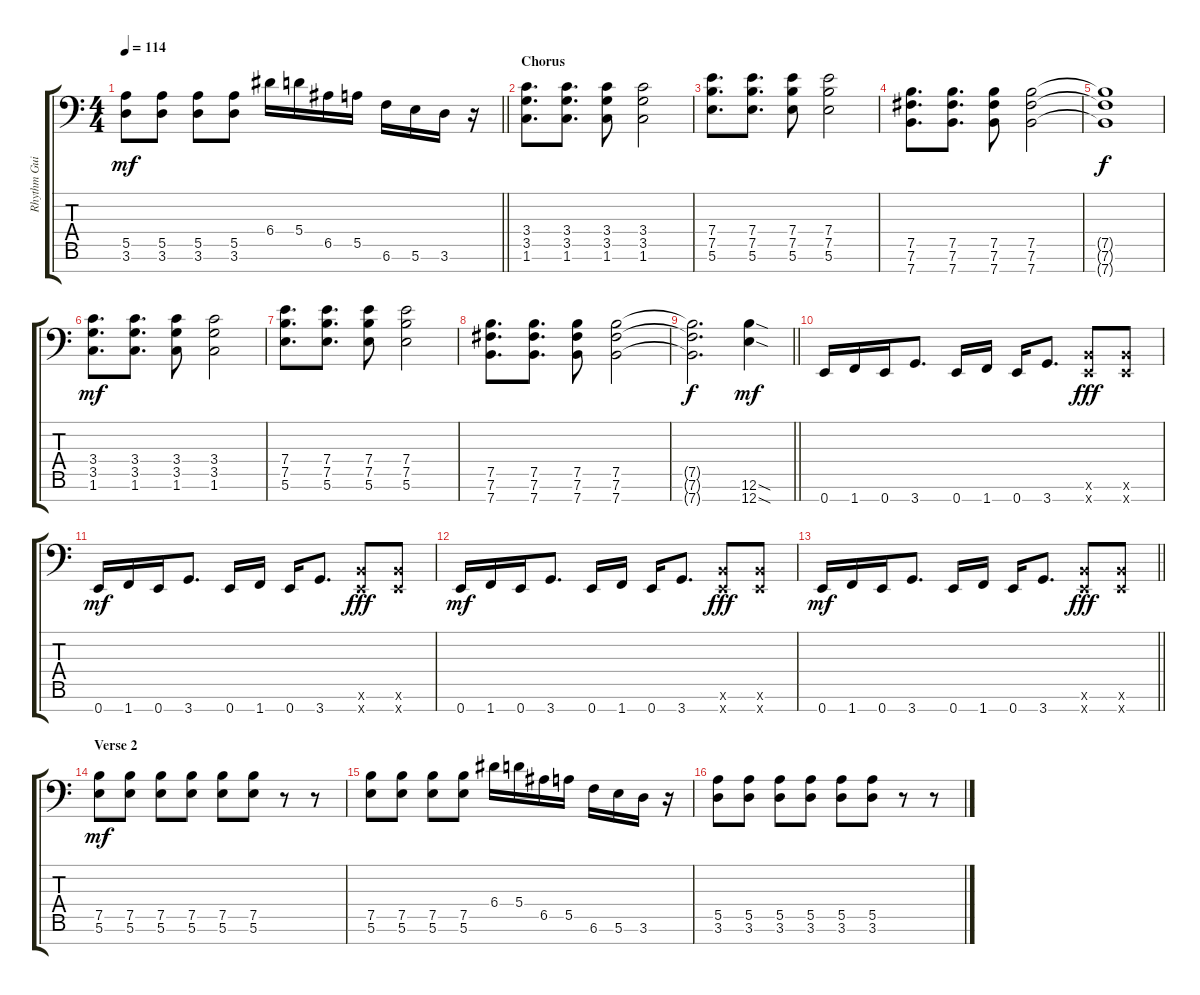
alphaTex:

\track ("Rhythm Guitar" "Rhythm Gui") {instrument distortionguitar}
\staff {score tabs}
\tuning (B3 G3 D3 A2 E2 B1 E1) {hide}
\ts (4 4)
\tempo 114
\clef f4
\barLineRight lightlight
\ks c
(5.5 3.6).8{dy mf} (5.5 3.6).8 (5.5 3.6).8 (5.5 3.6).8 6.4.16 5.4.16 6.5.16 5.5.16 6.6.16 5.6.16 3.6.16 r.16 |
\section ("" "Chorus")
(3.4 3.5 1.6).8{d} (3.4 3.5 1.6).8{d} (3.4 3.5 1.6).8 (3.4 3.5 1.6).2 |
(7.4 7.5 5.6).8{d} (7.4 7.5 5.6).8{d} (7.4 7.5 5.6).8 (7.4 7.5 5.6).2 |
(7.5 7.6 7.7).8{d} (7.5 7.6 7.7).8{d} (7.5 7.6 7.7).8 (7.5 7.6 7.7).2 |
(7.5{t} 7.6{t} 7.7{t}).1{dy f} |
(3.4 3.5 1.6).8{d dy mf} (3.4 3.5 1.6).8{d} (3.4 3.5 1.6).8 (3.4 3.5 1.6).2 |
(7.4 7.5 5.6).8{d} (7.4 7.5 5.6).8{d} (7.4 7.5 5.6).8 (7.4 7.5 5.6).2 |
(7.5 7.6 7.7).8{d} (7.5 7.6 7.7).8{d} (7.5 7.6 7.7).8 (7.5 7.6 7.7).2 |
\barLineRight lightlight
(7.5{t} 7.6{t} 7.7{t}).2{d dy f} (12.6{sod} 12.7{sod}).4{dy mf} |
\section ("" "")
0.7.16 1.7.16 0.7.16 3.7.8{d} 0.7.16 1.7.16 0.7.16 3.7.8{d} (0.6{x} 0.7{x}).8{dy fff} (0.6{x} 0.7{x}).8 |
0.7.16{dy mf} 1.7.16 0.7.16 3.7.8{d} 0.7.16 1.7.16 0.7.16 3.7.8{d} (0.6{x} 0.7{x}).8{dy fff} (0.6{x} 0.7{x}).8 |
0.7.16{dy mf} 1.7.16 0.7.16 3.7.8{d} 0.7.16 1.7.16 0.7.16 3.7.8{d} (0.6{x} 0.7{x}).8{dy fff} (0.6{x} 0.7{x}).8 |
\barLineRight lightlight
0.7.16{dy mf} 1.7.16 0.7.16 3.7.8{d} 0.7.16 1.7.16 0.7.16 3.7.8{d} (0.6{x} 0.7{x}).8{dy fff} (0.6{x} 0.7{x}).8 |
\section ("" "Verse 2")
(7.5 5.6).8{dy mf} (7.5 5.6).8 (7.5 5.6).8 (7.5 5.6).8 (7.5 5.6).8 (7.5 5.6).8 r.8 r.8 |
(7.5 5.6).8 (7.5 5.6).8 (7.5 5.6).8 (7.5 5.6).8 6.4.16 5.4.16 6.5.16 5.5.16 6.6.16 5.6.16 3.6.16 r.16 |
(5.5 3.6).8 (5.5 3.6).8 (5.5 3.6).8 (5.5 3.6).8 (5.5 3.6).8 (5.5 3.6).8 r.8 r.8
